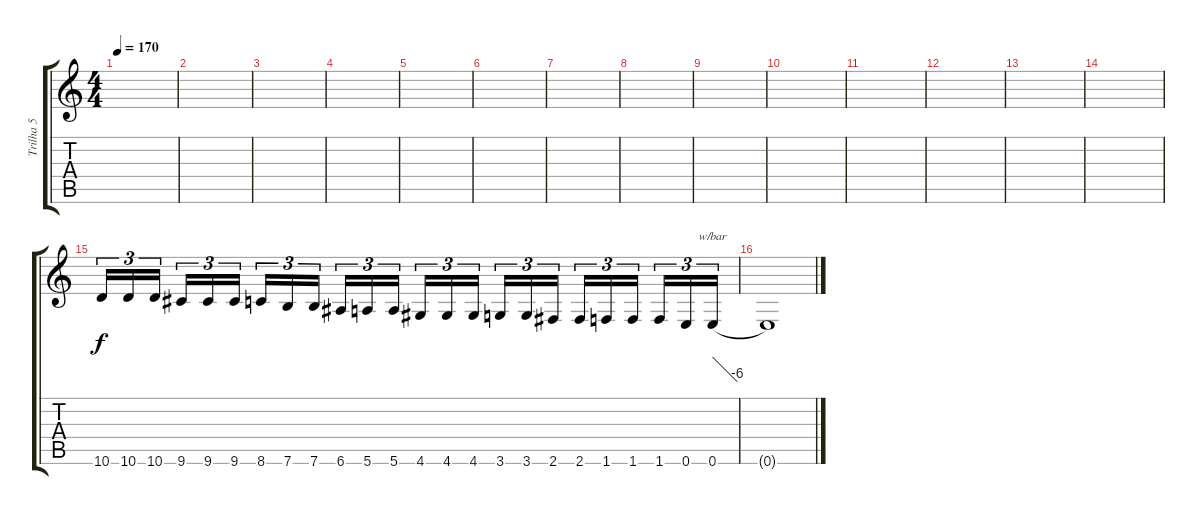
\track ("Trilha 5" "Trilha 5") {instrument overdrivenguitar}
\staff {score tabs}
\tuning (E4 B3 G3 D3 A2 E2) {hide}
\ts (4 4)
\tempo 170
\clef g2
\ks c
|
|
|
|
|
|
|
|
|
|
|
|
|
|
10.6.16{tu (3 2)} 10.6.16{tu (3 2)} 10.6.16{tu (3 2)} 9.6.16{tu (3 2)} 9.6.16{tu (3 2)} 9.6.16{tu (3 2)} 8.6.16{tu (3 2)} 7.6.16{tu (3 2)} 7.6.16{tu (3 2)} 6.6.16{tu (3 2)} 5.6.16{tu (3 2)} 5.6.16{tu (3 2)} 4.6.16{tu (3 2)} 4.6.16{tu (3 2)} 4.6.16{tu (3 2)} 3.6.16{tu (3 2)} 3.6.16{tu (3 2)} 2.6.16{tu (3 2)} 2.6.16{tu (3 2)} 1.6.16{tu (3 2)} 1.6.16{tu (3 2)} 1.6.16{tu (3 2)} 0.6.16{tu (3 2)} 0.6.16{tu (3 2) tbe (dive default 0 0 60 -24)} |
0.6{t}.1{dy f}
